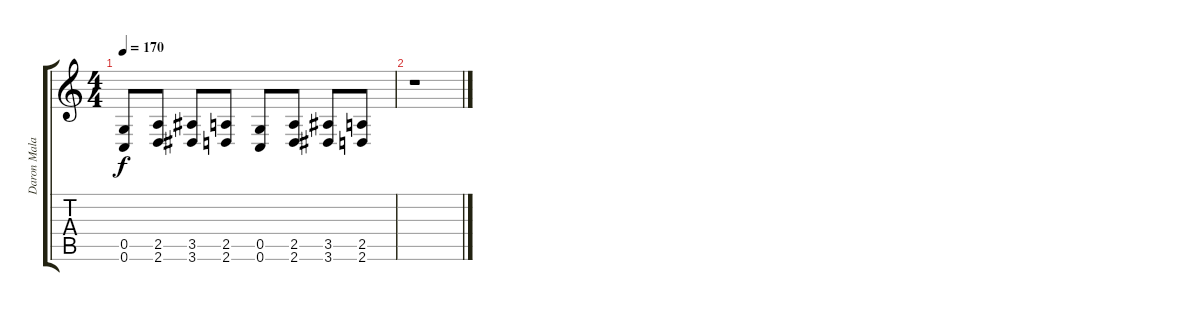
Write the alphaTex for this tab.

\track ("Daron Malakian" "Daron Mala") {instrument distortionguitar}
\staff {score tabs}
\tuning (D4 A3 F3 C3 G2 C2) {hide}
\ts (4 4)
\tempo 170
\clef g2
\ks c
(0.5 0.6).8{dy f} (2.5 2.6).8 (3.5 3.6).8 (2.5 2.6).8 (0.5 0.6).8 (2.5 2.6).8 (3.5 3.6).8 (2.5 2.6).8 |
r.1
